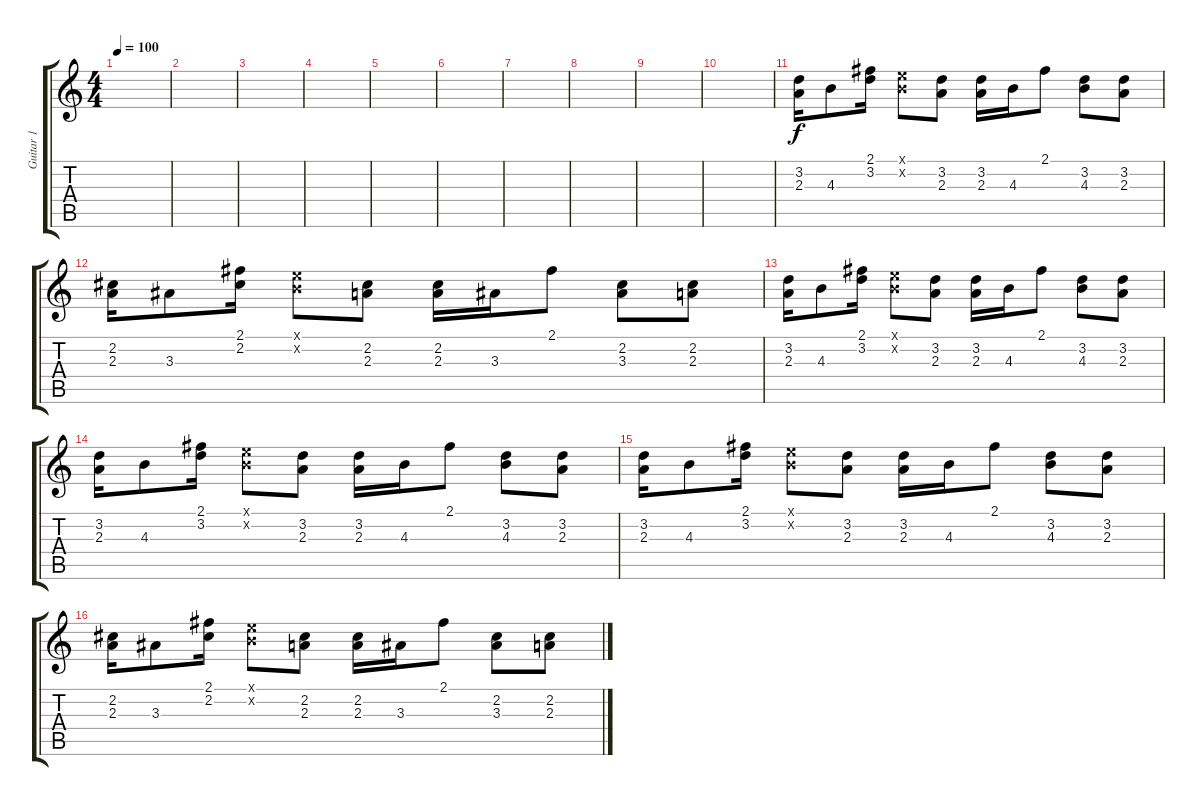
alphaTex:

\track ("Guitar 1" "Guitar 1") {instrument electricguitarclean}
\staff {score tabs}
\tuning (E4 B3 G3 D3 A2 E2) {hide}
\ts (4 4)
\tempo 100
\clef g2
\ks c
|
|
|
|
|
|
|
|
|
|
(3.2 2.3).16 4.3.8 (2.1 3.2).16 (0.1{x} 0.2{x}).8 (3.2 2.3).8 (3.2 2.3).16 4.3.16 2.1.8 (3.2 4.3).8 (3.2 2.3).8 |
(2.2 2.3).16 3.3.8 (2.1 2.2).16 (0.1{x} 0.2{x}).8 (2.2 2.3).8 (2.2 2.3).16 3.3.16 2.1.8 (2.2 3.3).8 (2.2 2.3).8 |
(3.2 2.3).16 4.3.8 (2.1 3.2).16 (0.1{x} 0.2{x}).8 (3.2 2.3).8 (3.2 2.3).16 4.3.16 2.1.8 (3.2 4.3).8 (3.2 2.3).8 |
(3.2 2.3).16 4.3.8 (2.1 3.2).16 (0.1{x} 0.2{x}).8 (3.2 2.3).8 (3.2 2.3).16 4.3.16 2.1.8 (3.2 4.3).8 (3.2 2.3).8 |
(3.2 2.3).16 4.3.8 (2.1 3.2).16 (0.1{x} 0.2{x}).8 (3.2 2.3).8 (3.2 2.3).16 4.3.16 2.1.8 (3.2 4.3).8 (3.2 2.3).8 |
(2.2 2.3).16 3.3.8 (2.1 2.2).16 (0.1{x} 0.2{x}).8 (2.2 2.3).8 (2.2 2.3).16 3.3.16 2.1.8 (2.2 3.3).8 (2.2 2.3).8
